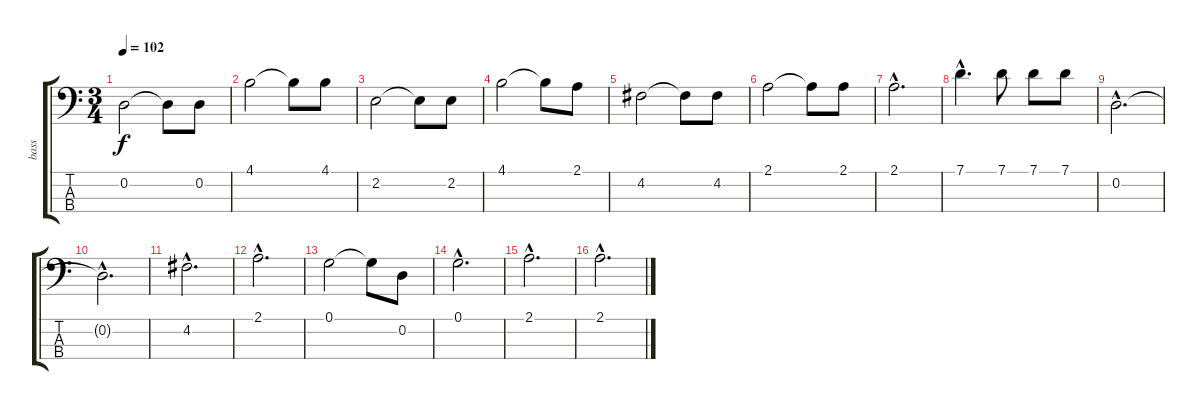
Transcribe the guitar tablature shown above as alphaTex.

\track ("bass" "bass") {instrument fretlessbass}
\staff {score tabs}
\tuning (G2 D2 A1 E1) {hide}
\ts (3 4)
\tempo 102
\clef f4
\ks c
0.2.2{dy f} 0.2{t}.8 0.2.8 |
4.1.2 4.1{t}.8 4.1.8 |
2.2.2 2.2{t}.8 2.2.8 |
4.1.2 4.1{t}.8 2.1.8 |
4.2.2 4.2{t}.8 4.2.8 |
2.1.2 2.1{t}.8 2.1.8 |
2.1{hac}.2{d} |
7.1{hac}.4{d} 7.1.8 7.1.8 7.1.8 |
0.2{hac}.2{d} |
0.2{hac t}.2{d} |
4.2{hac}.2{d} |
2.1{hac}.2{d} |
0.1.2 0.1{t}.8 0.2.8 |
0.1{hac}.2{d} |
2.1{hac}.2{d} |
2.1{hac}.2{d}
